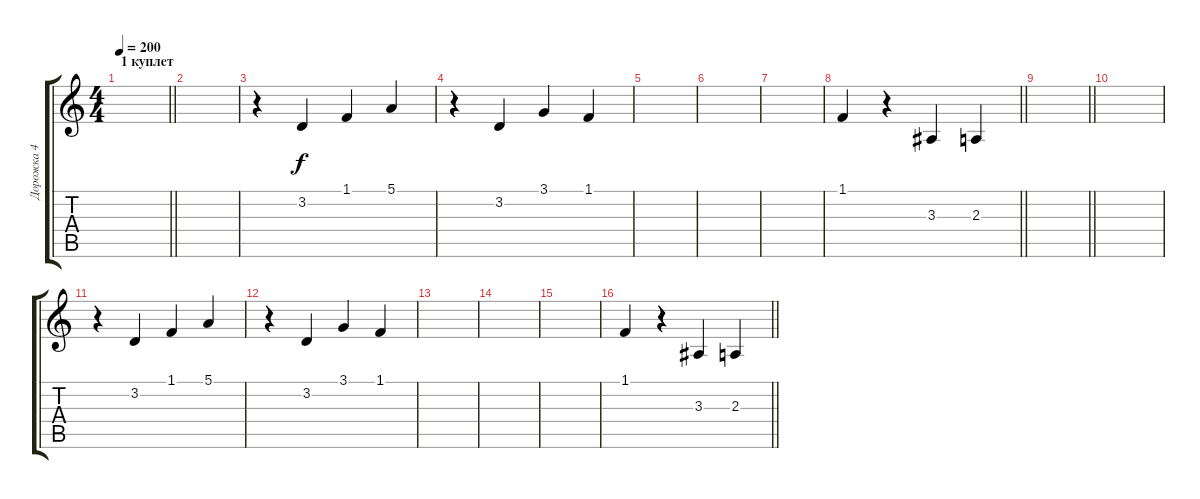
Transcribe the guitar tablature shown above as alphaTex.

\track ("Дорожка 4" "Дорожка 4") {instrument acousticgrandpiano}
\staff {score tabs}
\tuning (E4 B3 G3 D3 A2 E2) {hide}
\ts (4 4)
\section ("" "1 куплет")
\tempo 200
\clef g2
\barLineRight lightlight
\ks c
|
|
r.4 3.2.4 1.1.4 5.1.4 |
r.4 3.2.4 3.1.4 1.1.4 |
|
|
|
\barLineRight lightlight
1.1.4 r.4 3.3.4 2.3.4 |
\barLineRight lightlight
|
|
r.4 3.2.4 1.1.4 5.1.4 |
r.4 3.2.4 3.1.4 1.1.4 |
|
|
|
\barLineRight lightlight
1.1.4 r.4 3.3.4 2.3.4
